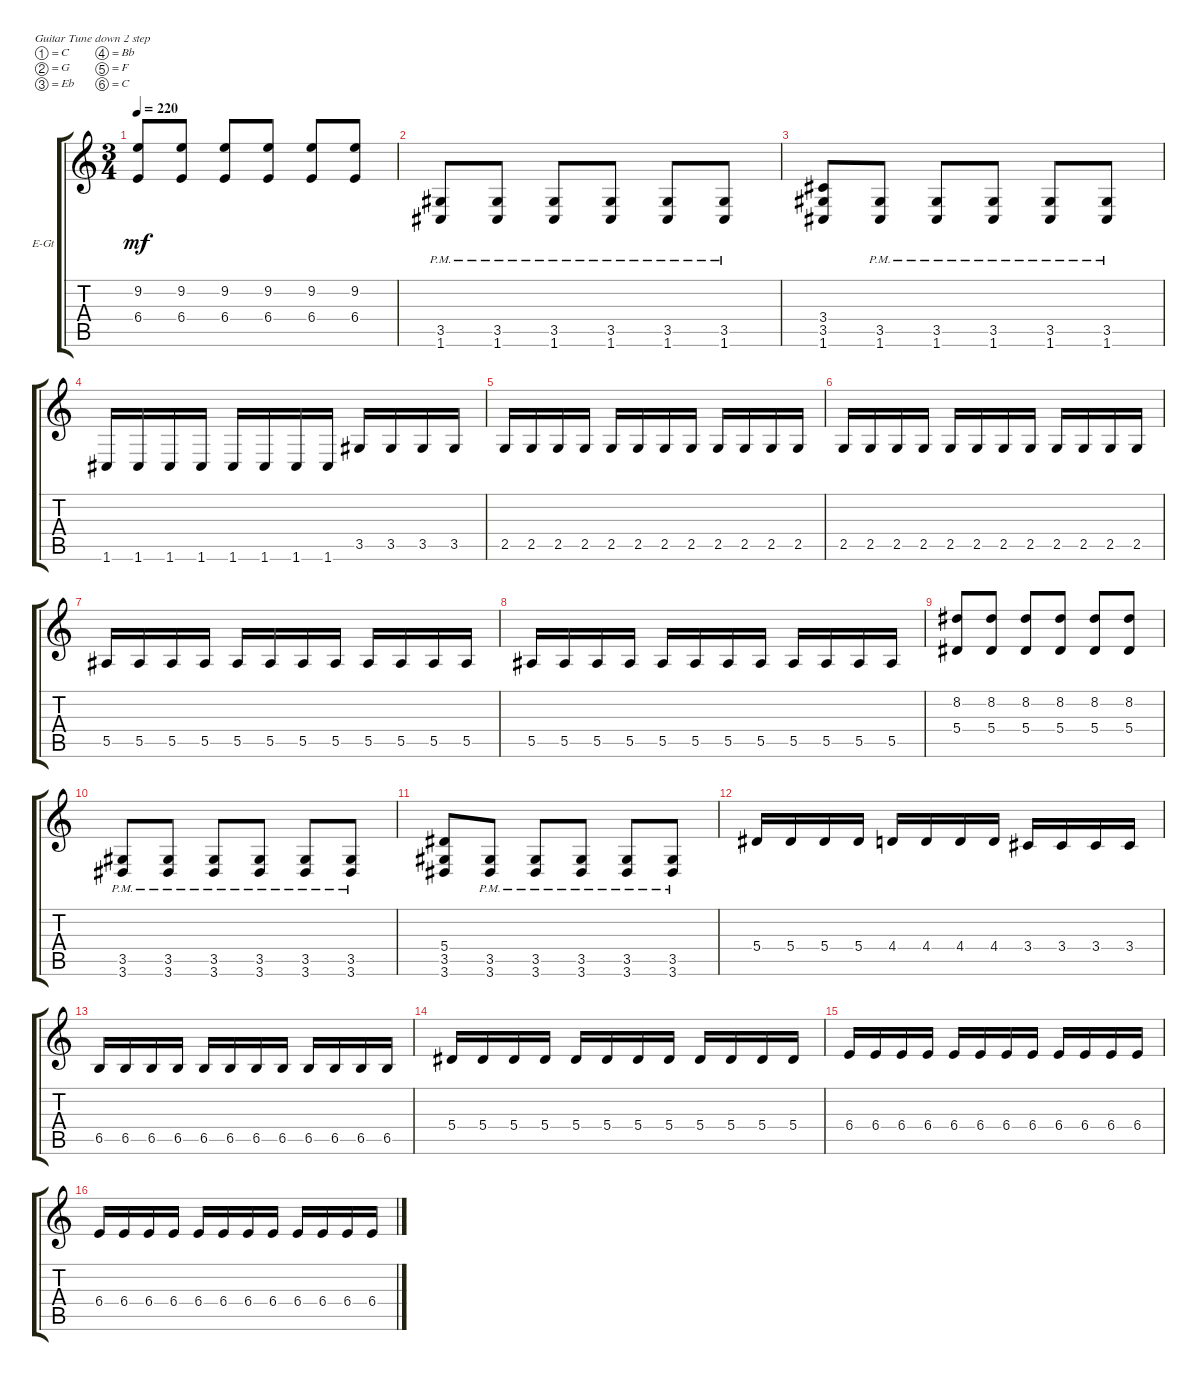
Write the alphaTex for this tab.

\defaultSystemsLayout 4
\bracketExtendMode groupsimilarinstruments
\firstSystemTrackNameOrientation horizontal
\otherSystemsTrackNameOrientation horizontal
\track ("Knight Rhythm" "E-Gt") {instrument overdrivenguitar}
\staff {score tabs}
\tuning (C4 G3 Eb3 Bb2 F2 C2)
\ts (3 4)
\tempo 220
\clef g2
\ks c
(9.2 6.4).8{dy mf} (9.2 6.4).8 (9.2 6.4).8 (9.2 6.4).8 (9.2 6.4).8 (9.2 6.4).8 |
(3.5{pm} 1.6{pm}).8 (3.5{pm} 1.6{pm}).8 (3.5{pm} 1.6{pm}).8 (3.5{pm} 1.6{pm}).8 (3.5{pm} 1.6{pm}).8 (3.5{pm} 1.6{pm}).8 |
(3.4 3.5 1.6).8 (3.5{pm} 1.6{pm}).8 (3.5{pm} 1.6{pm}).8 (3.5{pm} 1.6{pm}).8 (3.5{pm} 1.6{pm}).8 (3.5{pm} 1.6{pm}).8 |
1.6.16 1.6.16 1.6.16 1.6.16 1.6.16 1.6.16 1.6.16 1.6.16 3.5.16 3.5.16 3.5.16 3.5.16 |
2.5.16 2.5.16 2.5.16 2.5.16 2.5.16 2.5.16 2.5.16 2.5.16 2.5.16 2.5.16 2.5.16 2.5.16 |
2.5.16 2.5.16 2.5.16 2.5.16 2.5.16 2.5.16 2.5.16 2.5.16 2.5.16 2.5.16 2.5.16 2.5.16 |
5.5.16 5.5.16 5.5.16 5.5.16 5.5.16 5.5.16 5.5.16 5.5.16 5.5.16 5.5.16 5.5.16 5.5.16 |
5.5.16 5.5.16 5.5.16 5.5.16 5.5.16 5.5.16 5.5.16 5.5.16 5.5.16 5.5.16 5.5.16 5.5.16 |
(5.4 8.2).8 (5.4 8.2).8 (5.4 8.2).8 (5.4 8.2).8 (5.4 8.2).8 (5.4 8.2).8 |
(3.6{pm} 3.5{pm}).8 (3.6{pm} 3.5{pm}).8 (3.6{pm} 3.5{pm}).8 (3.6{pm} 3.5{pm}).8 (3.6{pm} 3.5{pm}).8 (3.6{pm} 3.5{pm}).8 |
(3.6 3.5 5.4).8 (3.6{pm} 3.5{pm}).8 (3.6{pm} 3.5{pm}).8 (3.6{pm} 3.5{pm}).8 (3.6{pm} 3.5{pm}).8 (3.6{pm} 3.5{pm}).8 |
5.4.16 5.4.16 5.4.16 5.4.16 4.4.16 4.4.16 4.4.16 4.4.16 3.4.16 3.4.16 3.4.16 3.4.16 |
6.5.16 6.5.16 6.5.16 6.5.16 6.5.16 6.5.16 6.5.16 6.5.16 6.5.16 6.5.16 6.5.16 6.5.16 |
5.4.16 5.4.16 5.4.16 5.4.16 5.4.16 5.4.16 5.4.16 5.4.16 5.4.16 5.4.16 5.4.16 5.4.16 |
6.4.16 6.4.16 6.4.16 6.4.16 6.4.16 6.4.16 6.4.16 6.4.16 6.4.16 6.4.16 6.4.16 6.4.16 |
6.4.16 6.4.16 6.4.16 6.4.16 6.4.16 6.4.16 6.4.16 6.4.16 6.4.16 6.4.16 6.4.16 6.4.16
